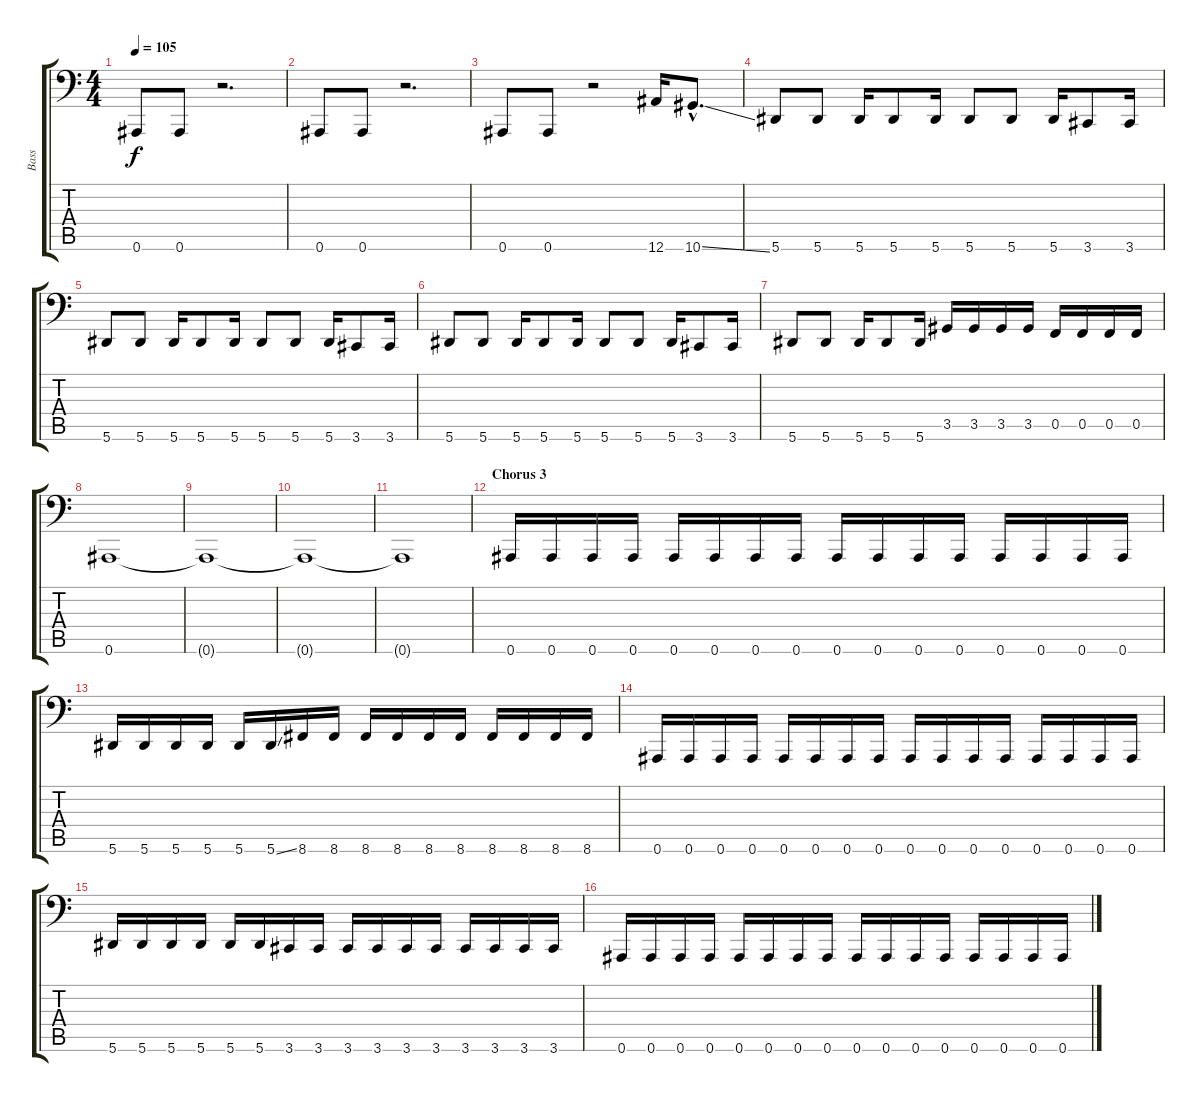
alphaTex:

\track ("Bass" "Bass") {instrument electricbassfinger}
\staff {score tabs}
\tuning (C3 G2 Eb2 Bb1 F1 Bb0) {hide}
\ts (4 4)
\tempo 105
\clef f4
\ks c
0.6.8{dy f} 0.6.8 r.2{d} |
0.6.8 0.6.8 r.2{d} |
0.6.8 0.6.8 r.2 12.6.16 10.6{ss hac}.8{d} |
5.6.8 5.6.8 5.6.16 5.6.8 5.6.16 5.6.8 5.6.8 5.6.16 3.6.8 3.6.16 |
5.6.8 5.6.8 5.6.16 5.6.8 5.6.16 5.6.8 5.6.8 5.6.16 3.6.8 3.6.16 |
5.6.8 5.6.8 5.6.16 5.6.8 5.6.16 5.6.8 5.6.8 5.6.16 3.6.8 3.6.16 |
5.6.8 5.6.8 5.6.16 5.6.8 5.6.16 3.5.16 3.5.16 3.5.16 3.5.16 0.5.16 0.5.16 0.5.16 0.5.16 |
0.6.1 |
0.6{t}.1 |
0.6{t}.1 |
0.6{t}.1 |
\section ("" "Chorus 3")
0.6.16 0.6.16 0.6.16 0.6.16 0.6.16 0.6.16 0.6.16 0.6.16 0.6.16 0.6.16 0.6.16 0.6.16 0.6.16 0.6.16 0.6.16 0.6.16 |
5.6.16 5.6.16 5.6.16 5.6.16 5.6.16 5.6{ss}.16 8.6.16 8.6.16 8.6.16 8.6.16 8.6.16 8.6.16 8.6.16 8.6.16 8.6.16 8.6.16 |
0.6.16 0.6.16 0.6.16 0.6.16 0.6.16 0.6.16 0.6.16 0.6.16 0.6.16 0.6.16 0.6.16 0.6.16 0.6.16 0.6.16 0.6.16 0.6.16 |
5.6.16 5.6.16 5.6.16 5.6.16 5.6.16 5.6.16 3.6.16 3.6.16 3.6.16 3.6.16 3.6.16 3.6.16 3.6.16 3.6.16 3.6.16 3.6.16 |
0.6.16 0.6.16 0.6.16 0.6.16 0.6.16 0.6.16 0.6.16 0.6.16 0.6.16 0.6.16 0.6.16 0.6.16 0.6.16 0.6.16 0.6.16 0.6.16
